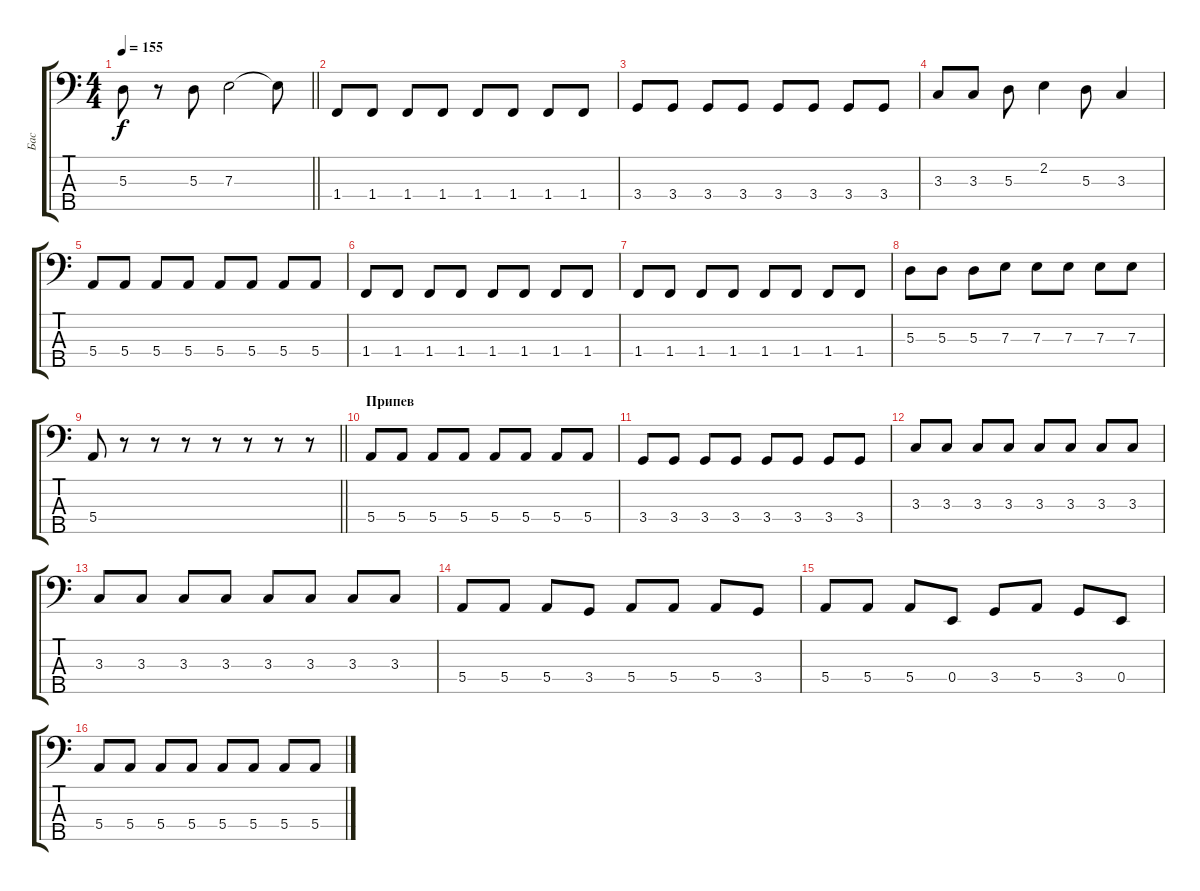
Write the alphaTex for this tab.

\track ("Бас" "Бас") {instrument electricbassfinger}
\staff {score tabs}
\tuning (G2 D2 A1 E1 B0) {hide}
\ts (4 4)
\tempo 155
\clef f4
\barLineRight lightlight
\ks c
5.3.8{dy f} r.8 5.3.8 7.3.2 7.3{t}.8 |
\section ("" " ")
1.4.8 1.4.8 1.4.8 1.4.8 1.4.8 1.4.8 1.4.8 1.4.8 |
3.4.8 3.4.8 3.4.8 3.4.8 3.4.8 3.4.8 3.4.8 3.4.8 |
3.3.8 3.3.8 5.3.8 2.2.4 5.3.8 3.3.4 |
5.4.8 5.4.8 5.4.8 5.4.8 5.4.8 5.4.8 5.4.8 5.4.8 |
1.4.8 1.4.8 1.4.8 1.4.8 1.4.8 1.4.8 1.4.8 1.4.8 |
1.4.8 1.4.8 1.4.8 1.4.8 1.4.8 1.4.8 1.4.8 1.4.8 |
5.3.8 5.3.8 5.3.8 7.3.8 7.3.8 7.3.8 7.3.8 7.3.8 |
\barLineRight lightlight
5.4.8 r.8 r.8 r.8 r.8 r.8 r.8 r.8 |
\section ("" "Припев")
5.4.8 5.4.8 5.4.8 5.4.8 5.4.8 5.4.8 5.4.8 5.4.8 |
3.4.8 3.4.8 3.4.8 3.4.8 3.4.8 3.4.8 3.4.8 3.4.8 |
3.3.8 3.3.8 3.3.8 3.3.8 3.3.8 3.3.8 3.3.8 3.3.8 |
3.3.8 3.3.8 3.3.8 3.3.8 3.3.8 3.3.8 3.3.8 3.3.8 |
5.4.8 5.4.8 5.4.8 3.4.8 5.4.8 5.4.8 5.4.8 3.4.8 |
5.4.8 5.4.8 5.4.8 0.4.8 3.4.8 5.4.8 3.4.8 0.4.8 |
5.4.8 5.4.8 5.4.8 5.4.8 5.4.8 5.4.8 5.4.8 5.4.8
